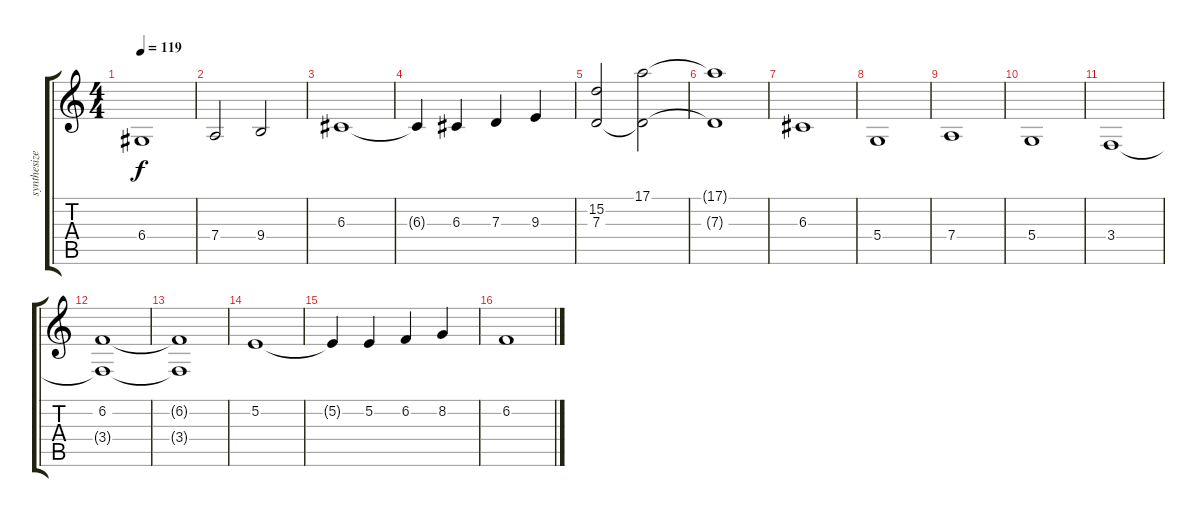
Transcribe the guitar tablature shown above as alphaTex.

\track ("synthesizer" "synthesize") {instrument tremolostrings}
\staff {score tabs}
\tuning (E4 B3 G3 D3 A2 E2) {hide}
\ts (4 4)
\tempo 119
\clef g2
\ks c
6.4.1{dy f} |
7.4.2 9.4.2 |
6.3.1 |
6.3{t}.4 6.3.4 7.3.4 9.3.4 |
(15.2 7.3).2 (17.1 7.3{t}).2 |
(17.1{t} 7.3{t}).1 |
6.3.1 |
5.4.1 |
7.4.1 |
5.4.1 |
3.4.1 |
(6.2 3.4{t}).1 |
(6.2{t} 3.4{t}).1 |
5.2.1 |
5.2{t}.4 5.2.4 6.2.4 8.2.4 |
6.2.1
